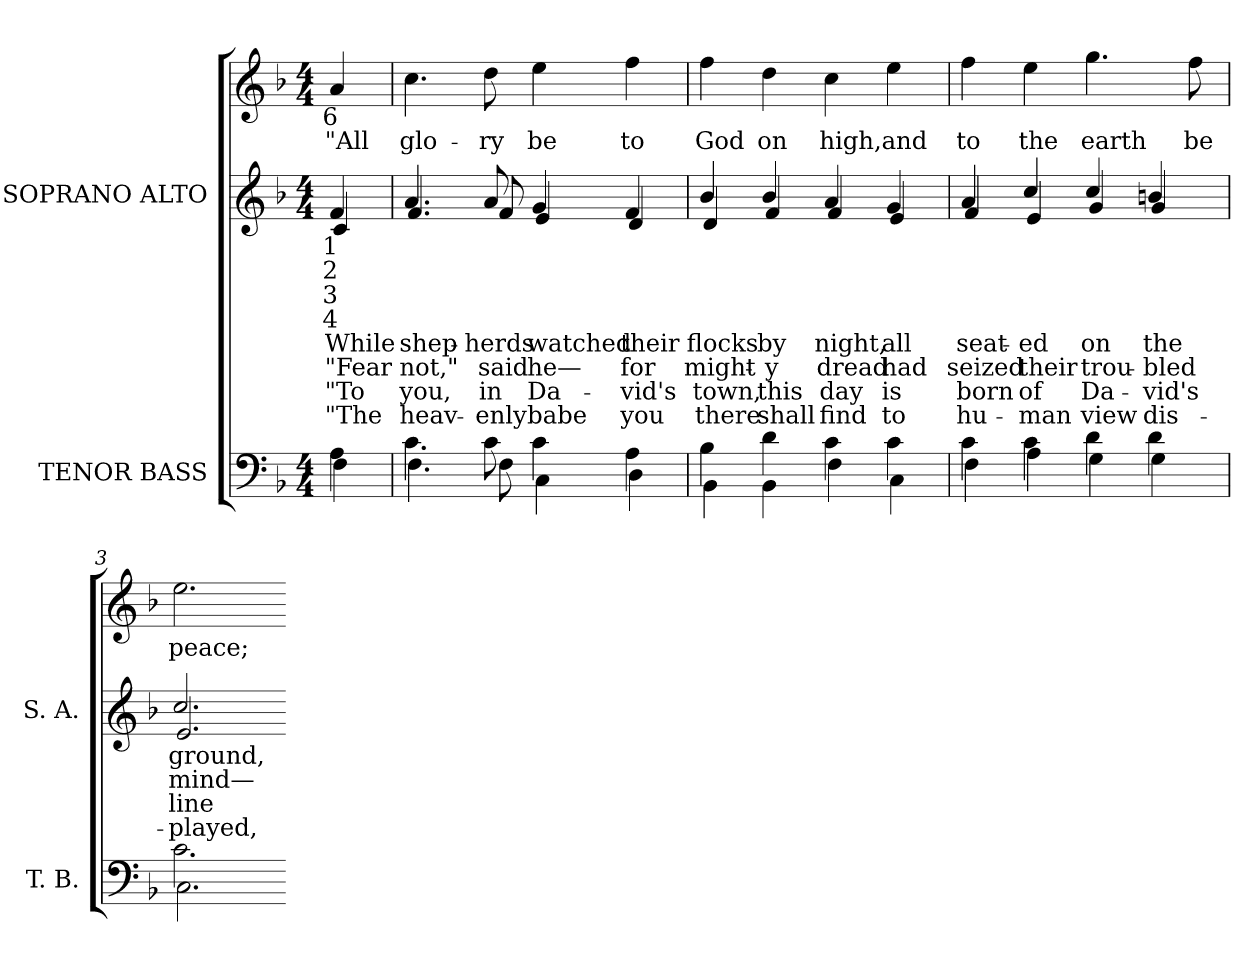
**kern	**kern	**text	**text	**text	**text	**kern	**text
*part2	*part1	*part1	*part1	*part1	*part1	*part1	*part1
*staff3	*staff2	*staff2	*staff2	*staff2	*staff2	*staff1	*staff1
*I"TENOR BASS	*I"SOPRANO ALTO	*	*	*	*	*	*
*I'T. B.	*I'S. A.	*	*	*	*	*	*
!!LO:PB:g=z
*clefF4	*clefG2	*	*	*	*	*clefG2	*
*k[b-]	*k[b-]	*	*	*	*	*k[b-]	*
*F:	*F:	*	*	*	*	*F:	*
*M4/4	*M4/4	*	*	*	*	*M4/4	*
=	=	=	=	=	=	=	=
*^	*	*	*	*	*	*	*
!	!	!	!LO:LY:b:color=#000000	!LO:LY:b:color=#000000	!LO:LY:b:color=#000000	!LO:LY:b:color=#000000	!	!
*	*	*^	*	*	*	*	*	*
!	!	!	!	!	!	!	!	!LO:TX:b:cj:t=6	!
!	!	!LO:TX:b:cj:t=1	!	!	!	!	!	!	!
!	!	!LO:TX:b:cj:t=2	!	!	!	!	!	!	!
!	!	!LO:TX:b:cj:t=3	!	!	!	!	!	!	!
!	!	!LO:TX:b:cj:t=4	!	!	!	!	!	!	!
!	!	!	!	!	!	!	!	!	!LO:LY:b:color=#000000
4Ai\	4Fi\	4fi/	4ci/	While	"Fear	"To	"The	4ai/	"All
=	=	=	=	=	=	=	=	=	=
!	!	!	!	!LO:LY:b:color=#000000	!LO:LY:b:color=#000000	!LO:LY:b:color=#000000	!LO:LY:b:color=#000000	!	!
!	!	!	!	!	!	!	!	!	!LO:LY:b:color=#000000
4.ci\	4.Fi\	4.ai/	4.fi/	shep-	not,"	you,	heav-	4.cci\	glo-
!	!	!	!	!LO:LY:b:color=#000000	!LO:LY:b:color=#000000	!LO:LY:b:color=#000000	!LO:LY:b:color=#000000	!	!
!	!	!	!	!	!	!	!	!	!LO:LY:b:color=#000000
8ci\	8Fi\	8ai/	8fi/	-herds	said	in	-enly	8ddi\	-ry
!	!	!	!	!LO:LY:b:color=#000000	!LO:LY:b:color=#000000	!LO:LY:b:color=#000000	!LO:LY:b:color=#000000	!	!
!	!	!	!	!	!	!	!	!	!LO:LY:b:color=#000000
4ci\	4Ci\	4gi/	4ei/	watched	he—	Da-	babe	4eei\	be
!	!	!	!	!LO:LY:b:color=#000000	!LO:LY:b:color=#000000	!LO:LY:b:color=#000000	!LO:LY:b:color=#000000	!	!
!	!	!	!	!	!	!	!	!	!LO:LY:b:color=#000000
4Ai\	4Di\	4fi/	4di/	their	for	-vid's	you	4ffi\	to
=1	=1	=1	=1	=1	=1	=1	=1	=1	=1
!	!	!	!	!LO:LY:b:color=#000000	!LO:LY:b:color=#000000	!LO:LY:b:color=#000000	!LO:LY:b:color=#000000	!	!
!	!	!	!	!	!	!	!	!	!LO:LY:b:color=#000000
4B-i\	4BB-i\	4b-i/	4di/	flocks	might-	town,	there	4ffi\	God
!	!	!	!	!LO:LY:b:color=#000000	!LO:LY:b:color=#000000	!LO:LY:b:color=#000000	!LO:LY:b:color=#000000	!	!
!	!	!	!	!	!	!	!	!	!LO:LY:b:color=#000000
4di\	4BB-i\	4b-i/	4fi/	by	-y	this	shall	4ddi\	on
!	!	!	!	!LO:LY:b:color=#000000	!LO:LY:b:color=#000000	!LO:LY:b:color=#000000	!LO:LY:b:color=#000000	!	!
!	!	!	!	!	!	!	!	!	!LO:LY:b:color=#000000
4ci\	4Fi\	4ai/	4fi/	night,	dread	day	find	4cci\	high,
!	!	!	!	!LO:LY:b:color=#000000	!LO:LY:b:color=#000000	!LO:LY:b:color=#000000	!LO:LY:b:color=#000000	!	!
!	!	!	!	!	!	!	!	!	!LO:LY:b:color=#000000
4ci\	4Ci\	4gi/	4ei/	all	had	is	to	4eei\	and
=2	=2	=2	=2	=2	=2	=2	=2	=2	=2
!	!	!	!	!LO:LY:b:color=#000000	!LO:LY:b:color=#000000	!LO:LY:b:color=#000000	!LO:LY:b:color=#000000	!	!
!	!	!	!	!	!	!	!	!	!LO:LY:b:color=#000000
4ci\	4Fi\	4ai/	4fi/	seat-	seized	born	hu-	4ffi\	to
!	!	!	!	!LO:LY:b:color=#000000	!LO:LY:b:color=#000000	!LO:LY:b:color=#000000	!LO:LY:b:color=#000000	!	!
!	!	!	!	!	!	!	!	!	!LO:LY:b:color=#000000
4ci\	4Ai\	4cci/	4ei/	-ed	their	of	-man	4eei\	the
!	!	!	!	!LO:LY:b:color=#000000	!LO:LY:b:color=#000000	!LO:LY:b:color=#000000	!LO:LY:b:color=#000000	!	!
!	!	!	!	!	!	!	!	!	!LO:LY:b:color=#000000
4di\	4Gi\	4cci/	4gi/	on	trou-	Da-	view	4.ggi\	earth
!	!	!	!	!LO:LY:b:color=#000000	!LO:LY:b:color=#000000	!LO:LY:b:color=#000000	!LO:LY:b:color=#000000	!	!
4di\	4Gi\	4bni/	4gi/	the	-bled	-vid's	dis-	.	.
!	!	!	!	!	!	!	!	!	!LO:LY:b:color=#000000
.	.	.	.	.	.	.	.	8ffi\	be
=3	=3	=3	=3	=3	=3	=3	=3	=3	=3
!	!	!	!	!LO:LY:b:color=#000000	!LO:LY:b:color=#000000	!LO:LY:b:color=#000000	!LO:LY:b:color=#000000	!	!
!	!	!	!	!	!	!	!	!	!LO:LY:b:color=#000000
2.ci\	2.Ci\	2.cci/	2.ei/	ground,	mind—	line	-played,	2.eei\	peace;
*v	*v	*	*	*	*	*	*	*	*
*	*v	*v	*	*	*	*	*	*
=-	=-	=-	=-	=-	=-	=-	=-
*-	*-	*-	*-	*-	*-	*-	*-
